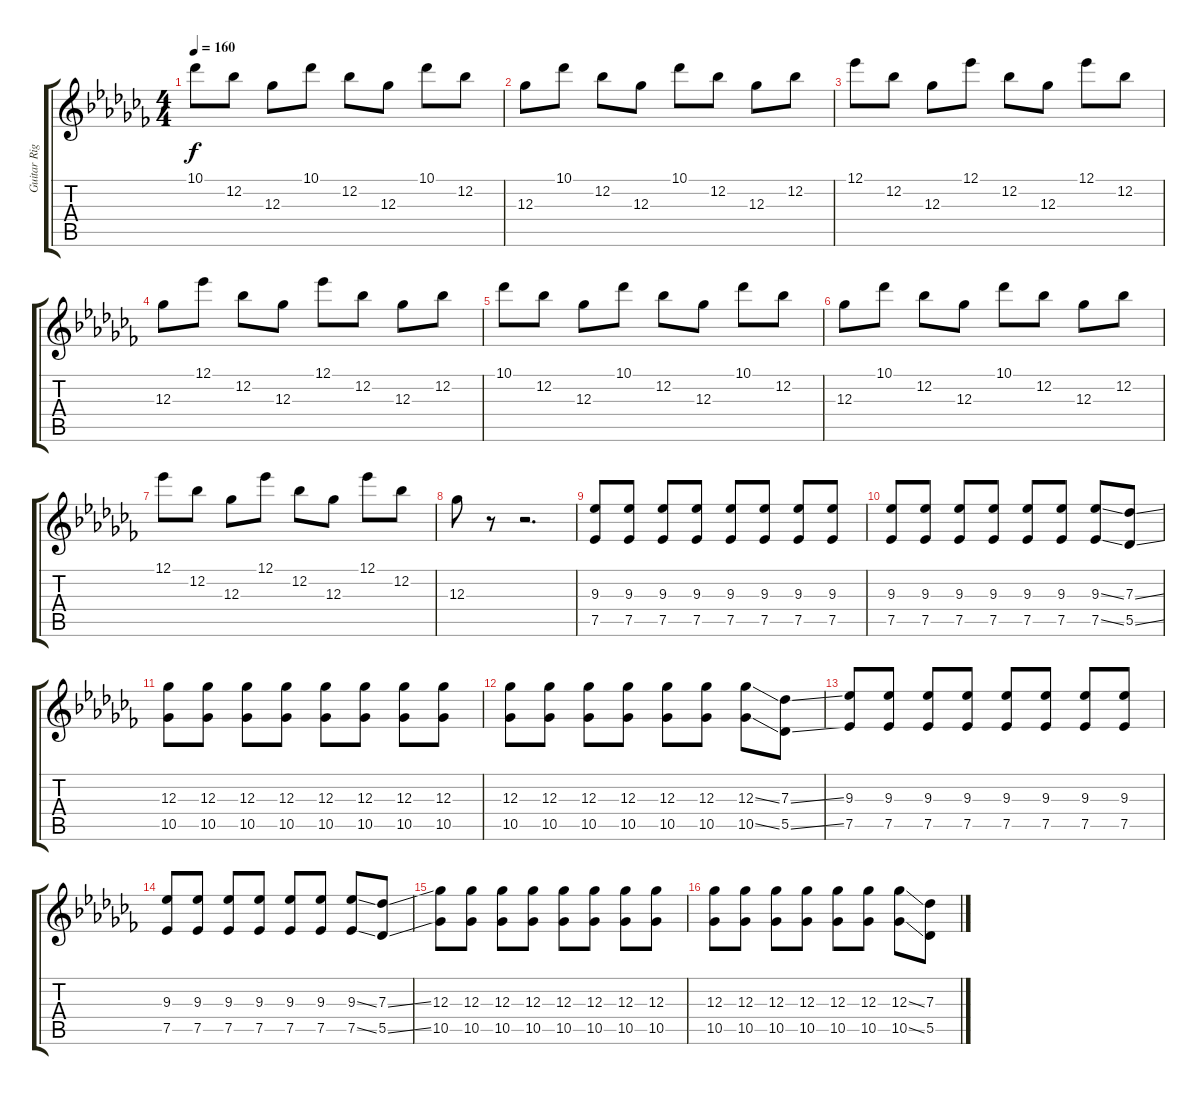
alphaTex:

\track ("Guitar Right" "Guitar Rig") {instrument electricguitarjazz}
\staff {score tabs}
\tuning (Eb4 Bb3 Gb3 Db3 Ab2 Eb2) {hide}
\ts (4 4)
\tempo 160
\clef g2
\ks cb
10.1.8{dy f balance 16} 12.2.8 12.3.8 10.1.8 12.2.8 12.3.8 10.1.8 12.2.8 |
12.3.8 10.1.8 12.2.8 12.3.8 10.1.8 12.2.8 12.3.8 12.2.8 |
12.1.8 12.2.8 12.3.8 12.1.8 12.2.8 12.3.8 12.1.8 12.2.8 |
12.3.8 12.1.8 12.2.8 12.3.8 12.1.8 12.2.8 12.3.8 12.2.8 |
10.1.8 12.2.8 12.3.8 10.1.8 12.2.8 12.3.8 10.1.8 12.2.8 |
12.3.8 10.1.8 12.2.8 12.3.8 10.1.8 12.2.8 12.3.8 12.2.8 |
12.1.8 12.2.8 12.3.8 12.1.8 12.2.8 12.3.8 12.1.8 12.2.8 |
12.3.8 r.8 r.2{d} |
(9.3 7.5).8{volume 10 balance 10 instrument overdrivenguitar} (9.3 7.5).8 (9.3 7.5).8 (9.3 7.5).8 (9.3 7.5).8 (9.3 7.5).8 (9.3 7.5).8 (9.3 7.5).8 |
(9.3 7.5).8 (9.3 7.5).8 (9.3 7.5).8 (9.3 7.5).8 (9.3 7.5).8 (9.3 7.5).8 (9.3{ss} 7.5{ss}).8 (7.3{ss} 5.5{ss}).8 |
(12.3 10.5).8 (12.3 10.5).8 (12.3 10.5).8 (12.3 10.5).8 (12.3 10.5).8 (12.3 10.5).8 (12.3 10.5).8 (12.3 10.5).8 |
(12.3 10.5).8 (12.3 10.5).8 (12.3 10.5).8 (12.3 10.5).8 (12.3 10.5).8 (12.3 10.5).8 (12.3{ss} 10.5{ss}).8 (7.3{ss} 5.5{ss}).8 |
(9.3 7.5).8 (9.3 7.5).8 (9.3 7.5).8 (9.3 7.5).8 (9.3 7.5).8 (9.3 7.5).8 (9.3 7.5).8 (9.3 7.5).8 |
(9.3 7.5).8 (9.3 7.5).8 (9.3 7.5).8 (9.3 7.5).8 (9.3 7.5).8 (9.3 7.5).8 (9.3{ss} 7.5{ss}).8 (7.3{ss} 5.5{ss}).8 |
(12.3 10.5).8 (12.3 10.5).8 (12.3 10.5).8 (12.3 10.5).8 (12.3 10.5).8 (12.3 10.5).8 (12.3 10.5).8 (12.3 10.5).8 |
(12.3 10.5).8 (12.3 10.5).8 (12.3 10.5).8 (12.3 10.5).8 (12.3 10.5).8 (12.3 10.5).8 (12.3{ss} 10.5{ss}).8 (7.3{ss} 5.5{ss}).8
